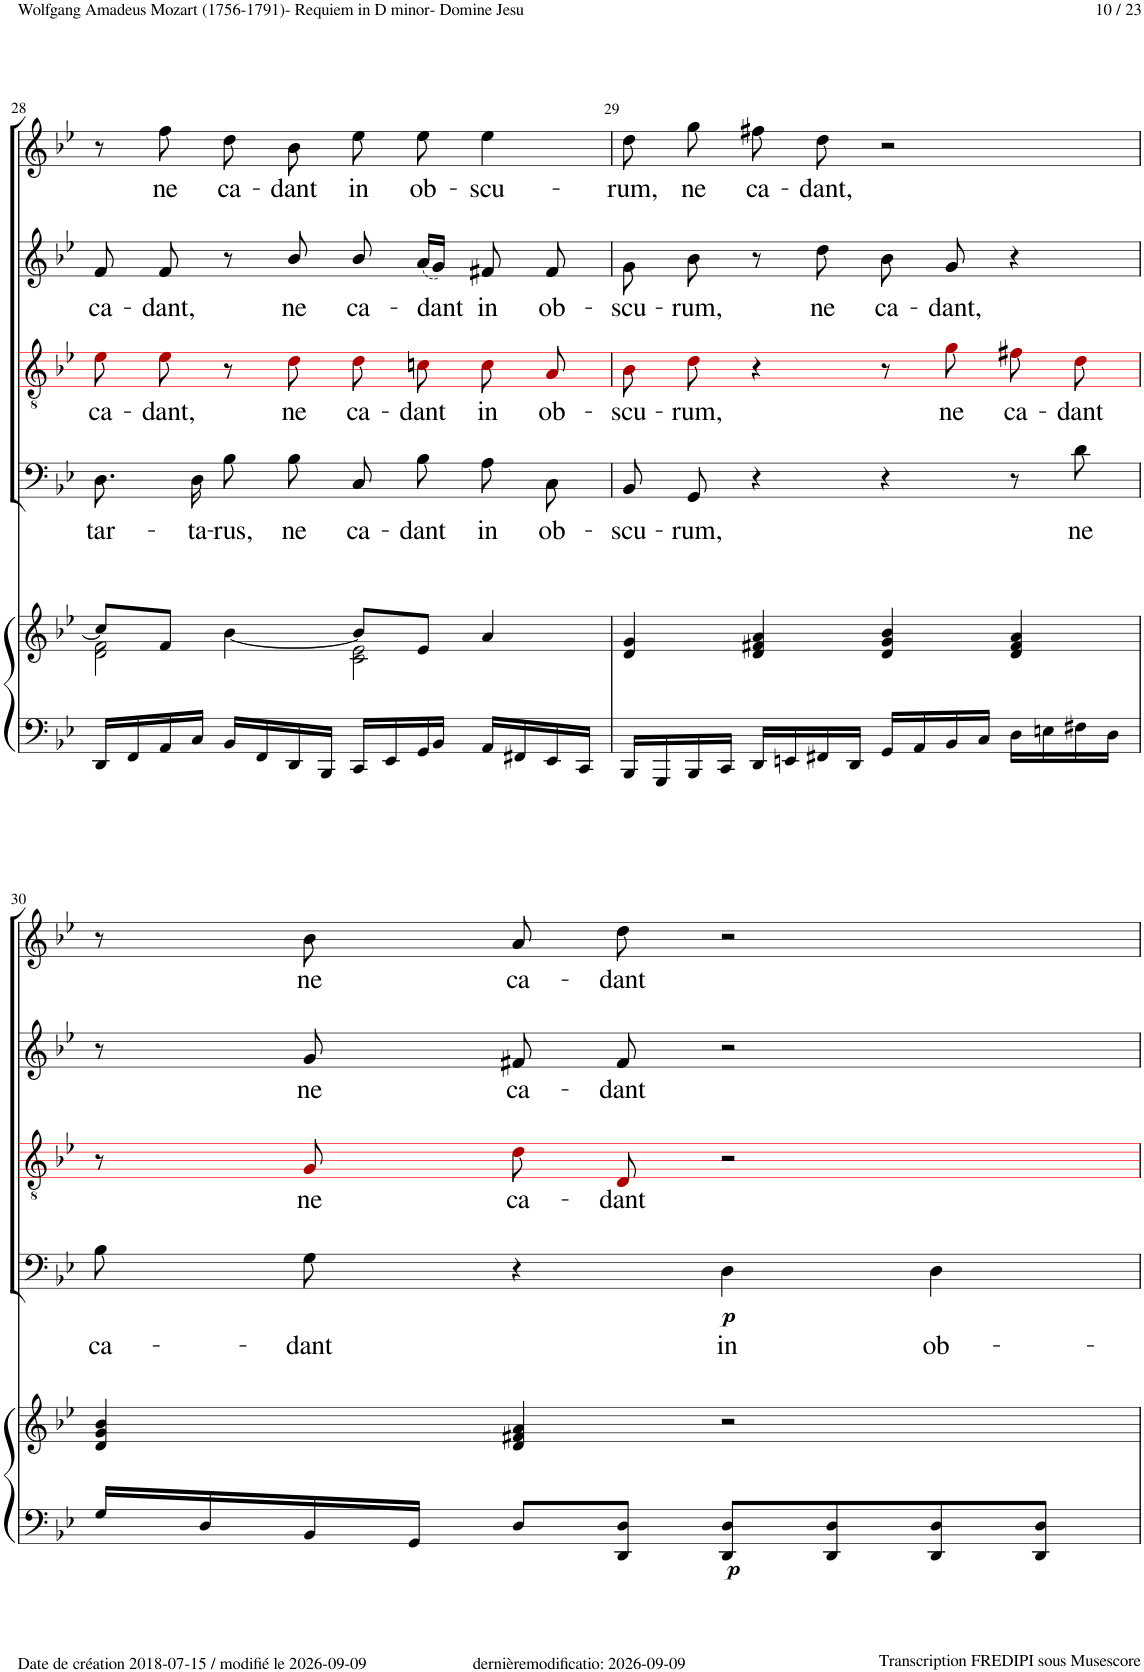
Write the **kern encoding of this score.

**kern	**kern	**dynam	**kern	**text	**dynam	**kern	**text	**kern	**text	**kern	**text
*part5	*part5	*part5	*part4	*part4	*part4	*part3	*part3	*part2	*part2	*part1	*part1
*staff6	*staff5	*staff5/6	*staff4	*staff4	*staff4	*staff3	*staff3	*staff2	*staff2	*staff1	*staff1
*I"Piano	*	*	*I"Bass	*	*	*I"Tenor	*	*I"Alto	*	*I"Soprano	*
*I'Pno	*	*	*	*	*	*	*	*	*	*	*
!!LO:PB:g=z
*clefF4	*clefG2	*	*clefF4	*	*	*clefGv2	*	*clefG2	*	*clefG2	*
*	*	*	*	*	*	*ITrd8c14	*	*	*	*	*
*k[b-e-]	*k[b-e-]	*	*k[b-e-]	*	*	*k[b-e-]	*	*k[b-e-]	*	*k[b-e-]	*
*M4/4	*M4/4	*	*M4/4	*	*	*M4/4	*	*M4/4	*	*M4/4	*
*met(c)	*met(c)	*	*met(c)	*	*	*met(c)	*	*met(c)	*	*met(c)	*
=28	=28	=28	=28	=28	=28	=28	=28	=28	=28	=28	=28
*	*^	*	*	*	*	*	*	*	*	*	*
!	!	!	!	!	!LO:LY:b	!	!	!LO:LY:b	!	!LO:LY:b	!	!
16DD/LL	8cc/L]	2d\ 2f\	.	8.D!\L	tar-	.	8e-!i\L	ca-	8f!/	ca-	8r	.
16FF/	.	.	.	.	.	.	.	.	.	.	.	.
!	!	!	!	!	!	!	!	!LO:LY:b	!	!LO:LY:b	!	!LO:LY:b
16AA/	8f/J	.	.	.	.	.	8e-!i\J	-dant,	8f!/	-dant,	8ff!\	ne
!	!	!	!	!	!LO:LY:b	!	!	!	!	!	!	!
16C/JJ	.	.	.	16D!\Jk	-ta-	.	.	.	.	.	.	.
!	!	!	!	!	!LO:LY:b	!	!	!	!	!	!	!LO:LY:b
16BB-/LL	[4b-\	.	.	8B-!\L	-rus,	.	8r	.	8r	.	8dd!\L	ca-
16FF/	.	.	.	.	.	.	.	.	.	.	.	.
!	!	!	!	!	!LO:LY:b	!	!	!LO:LY:b	!	!LO:LY:b	!	!LO:LY:b
16DD/	.	.	.	8B-!\J	ne	.	8d!i\	ne	8b-!/	ne	8b-!\J	-dant
16BBB-/JJ	.	.	.	.	.	.	.	.	.	.	.	.
!	!	!	!	!	!LO:LY:b	!	!	!LO:LY:b	!	!LO:LY:b	!	!LO:LY:b
16CC/LL	8b-/L]	2c\ 2e-\	.	8C!\L	ca-	.	8d!i\L	ca-	8b-!/	ca-	8ee-!\L	in
16EE-/	.	.	.	.	.	.	.	.	.	.	.	.
!	!	!	!	!	!LO:LY:b	!	!	!LO:LY:b	!	!LO:LY:b	!	!LO:LY:b
16GG/	8e-/J	.	.	8B-!\J	-dant	.	8cn!i\J	-dant	(16a!/LL	-dant	8ee-!\J	ob-
16BB-/JJ	.	.	.	.	.	.	.	.	16g!/JJ)	.	.	.
!	!	!	!	!	!LO:LY:b	!	!	!LO:LY:b	!	!LO:LY:b	!	!LO:LY:b
16AA/LL	4a/	.	.	8A!\L	in	.	8c!i\L	in	8f#X!/	in	4ee-!\	-scu-
16FF#X/	.	.	.	.	.	.	.	.	.	.	.	.
!	!	!	!	!	!LO:LY:b	!	!	!LO:LY:b	!	!LO:LY:b	!	!
16EE-/	.	.	.	8C!\J	ob-	.	8A!i\J	ob-	8f#!/	ob-	.	.
16CC/JJ	.	.	.	.	.	.	.	.	.	.	.	.
*	*v	*v	*	*	*	*	*	*	*	*	*	*
=29	=29	=29	=29	=29	=29	=29	=29	=29	=29	=29	=29
!	!	!	!	!LO:LY:b	!	!	!LO:LY:b	!	!LO:LY:b	!	!LO:LY:b
16BBB-/LL	4d/ 4g/	.	8BB-!/L	-scu-	.	8B-!i\L	-scu-	8g!\	-scu-	8dd!\L	-rum,
16GGG/	.	.	.	.	.	.	.	.	.	.	.
!	!	!	!	!LO:LY:b	!	!	!LO:LY:b	!	!LO:LY:b	!	!LO:LY:b
16BBB-/	.	.	8GG!/J	-rum,	.	8d!i\J	-rum,	8b-!\	-rum,	8gg!\J	ne
16CC/JJ	.	.	.	.	.	.	.	.	.	.	.
!	!	!	!	!	!	!	!	!	!	!	!LO:LY:b
16DD/LL	4d/ 4f#X/ 4a/	.	4r	.	.	4r	.	8r	.	8ff#X!\L	ca-
16EEn/	.	.	.	.	.	.	.	.	.	.	.
!	!	!	!	!	!	!	!	!	!LO:LY:b	!	!LO:LY:b
16FF#X/	.	.	.	.	.	.	.	8dd!\	ne	8dd!\J	-dant,
16DD/JJ	.	.	.	.	.	.	.	.	.	.	.
!	!	!	!	!	!	!	!	!	!LO:LY:b	!	!
16GG/LL	4d/ 4g/ 4b-/	.	4r	.	.	8r	.	8b-!\	ca-	2r	.
16AA/	.	.	.	.	.	.	.	.	.	.	.
!	!	!	!	!	!	!	!LO:LY:b	!	!LO:LY:b	!	!
16BB-/	.	.	.	.	.	8g!i\	ne	8g!/	-dant,	.	.
16C/JJ	.	.	.	.	.	.	.	.	.	.	.
!	!	!	!	!	!	!	!LO:LY:b	!	!	!	!
16D\LL	4d/ 4f#/ 4a/	.	8r	.	.	8f#X!i\L	ca-	4r	.	.	.
16En\	.	.	.	.	.	.	.	.	.	.	.
!	!	!	!	!LO:LY:b	!	!	!LO:LY:b	!	!	!	!
16F#X\	.	.	8d!\	ne	.	8d!i\J	-dant	.	.	.	.
16D\JJ	.	.	.	.	.	.	.	.	.	.	.
!!LO:LB:g=z
=30	=30	=30	=30	=30	=30	=30	=30	=30	=30	=30	=30
!	!	!	!	!LO:LY:b	!	!	!	!	!	!	!
16G/LL	4d/ 4g/ 4b-/	.	8B-!\L	ca-	.	8r	.	8r	.	8r	.
16D/	.	.	.	.	.	.	.	.	.	.	.
!	!	!	!	!LO:LY:b	!	!	!LO:LY:b	!	!LO:LY:b	!	!LO:LY:b
16BB-/	.	.	8G!\J	-dant	.	8G!i/	ne	8g!/	ne	8b-!\	ne
16GG/JJ	.	.	.	.	.	.	.	.	.	.	.
!	!	!	!	!	!	!	!LO:LY:b	!	!LO:LY:b	!	!LO:LY:b
8D/L	4d/ 4f#X/ 4a/	.	4r	.	.	8d!i/L	ca-	8f#X!/	ca-	8a!\L	ca-
!	!	!	!	!	!	!	!LO:LY:b	!	!LO:LY:b	!	!LO:LY:b
8DD/ 8D/J	.	.	.	.	.	8D!i/J	-dant	8f#!/	-dant	8dd!\J	-dant
!	!	!LO:DY:b=2	!	!LO:LY:b	!LO:DY:b	!	!	!	!	!	!
8DD/ 8D/L	2r	p	4D!\	in	p	2r	.	2r	.	2r	.
8DD/ 8D/	.	.	.	.	.	.	.	.	.	.	.
!	!	!	!	!LO:LY:b	!	!	!	!	!	!	!
8DD/ 8D/	.	.	4D!\	ob-	.	.	.	.	.	.	.
8DD/ 8D/J	.	.	.	.	.	.	.	.	.	.	.
=	=	=	=	=	=	=	=	=	=	=	=
*-	*-	*-	*-	*-	*-	*-	*-	*-	*-	*-	*-
